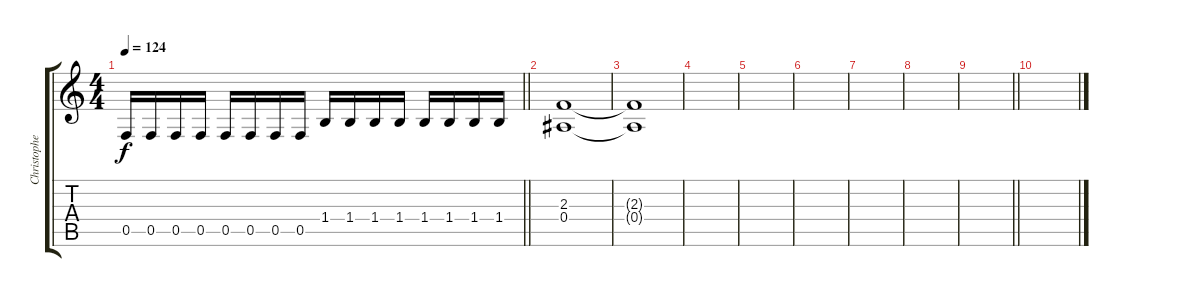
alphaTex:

\track ("Christopher amott" "Christophe") {instrument overdrivenguitar}
\staff {score tabs}
\tuning (C4 G3 Eb3 Bb2 F2 C2) {hide}
\ts (4 4)
\tempo 124
\clef g2
\barLineRight lightlight
\ks c
0.5.16{dy f} 0.5.16 0.5.16 0.5.16 0.5.16 0.5.16 0.5.16 0.5.16 1.4.16 1.4.16 1.4.16 1.4.16 1.4.16 1.4.16 1.4.16 1.4.16 |
\section ("" "")
(2.3 0.4).1{volume 0} |
(2.3{t} 0.4{t}).1 |
|
|
|
|
|
\barLineRight lightlight
|
\section ("" "")
